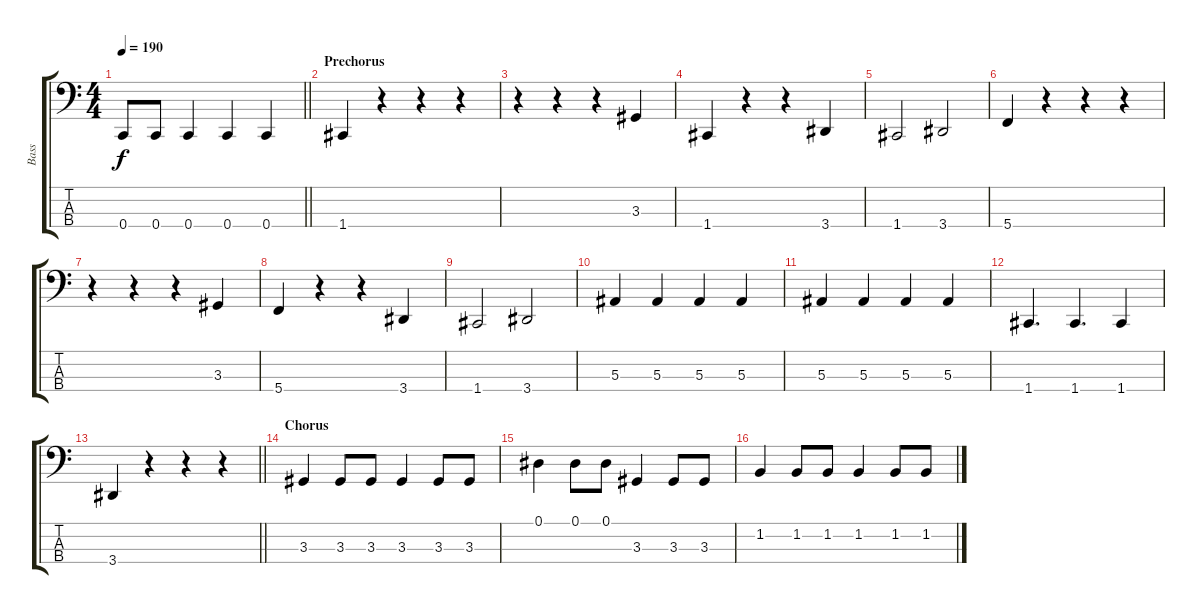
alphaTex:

\track ("Bass" "Bass") {instrument electricbasspick}
\staff {score tabs}
\tuning (Eb2 Bb1 F1 C1) {hide}
\ts (4 4)
\tempo 190
\clef f4
\barLineRight lightlight
\ks c
0.4.8{dy f} 0.4.8 0.4.4 0.4.4 0.4.4 |
\section ("" "Prechorus")
1.4.4 r.4 r.4 r.4 |
r.4 r.4 r.4 3.3.4 |
1.4.4 r.4 r.4 3.4.4 |
1.4.2 3.4.2 |
5.4.4 r.4 r.4 r.4 |
r.4 r.4 r.4 3.3.4 |
5.4.4 r.4 r.4 3.4.4 |
1.4.2 3.4.2 |
5.3.4 5.3.4 5.3.4 5.3.4 |
5.3.4 5.3.4 5.3.4 5.3.4 |
1.4.4{d} 1.4.4{d} 1.4.4 |
\barLineRight lightlight
3.4.4 r.4 r.4 r.4 |
\section ("" "Chorus")
3.3.4 3.3.8 3.3.8 3.3.4 3.3.8 3.3.8 |
0.1.4 0.1.8 0.1.8 3.3.4 3.3.8 3.3.8 |
1.2.4 1.2.8 1.2.8 1.2.4 1.2.8 1.2.8
